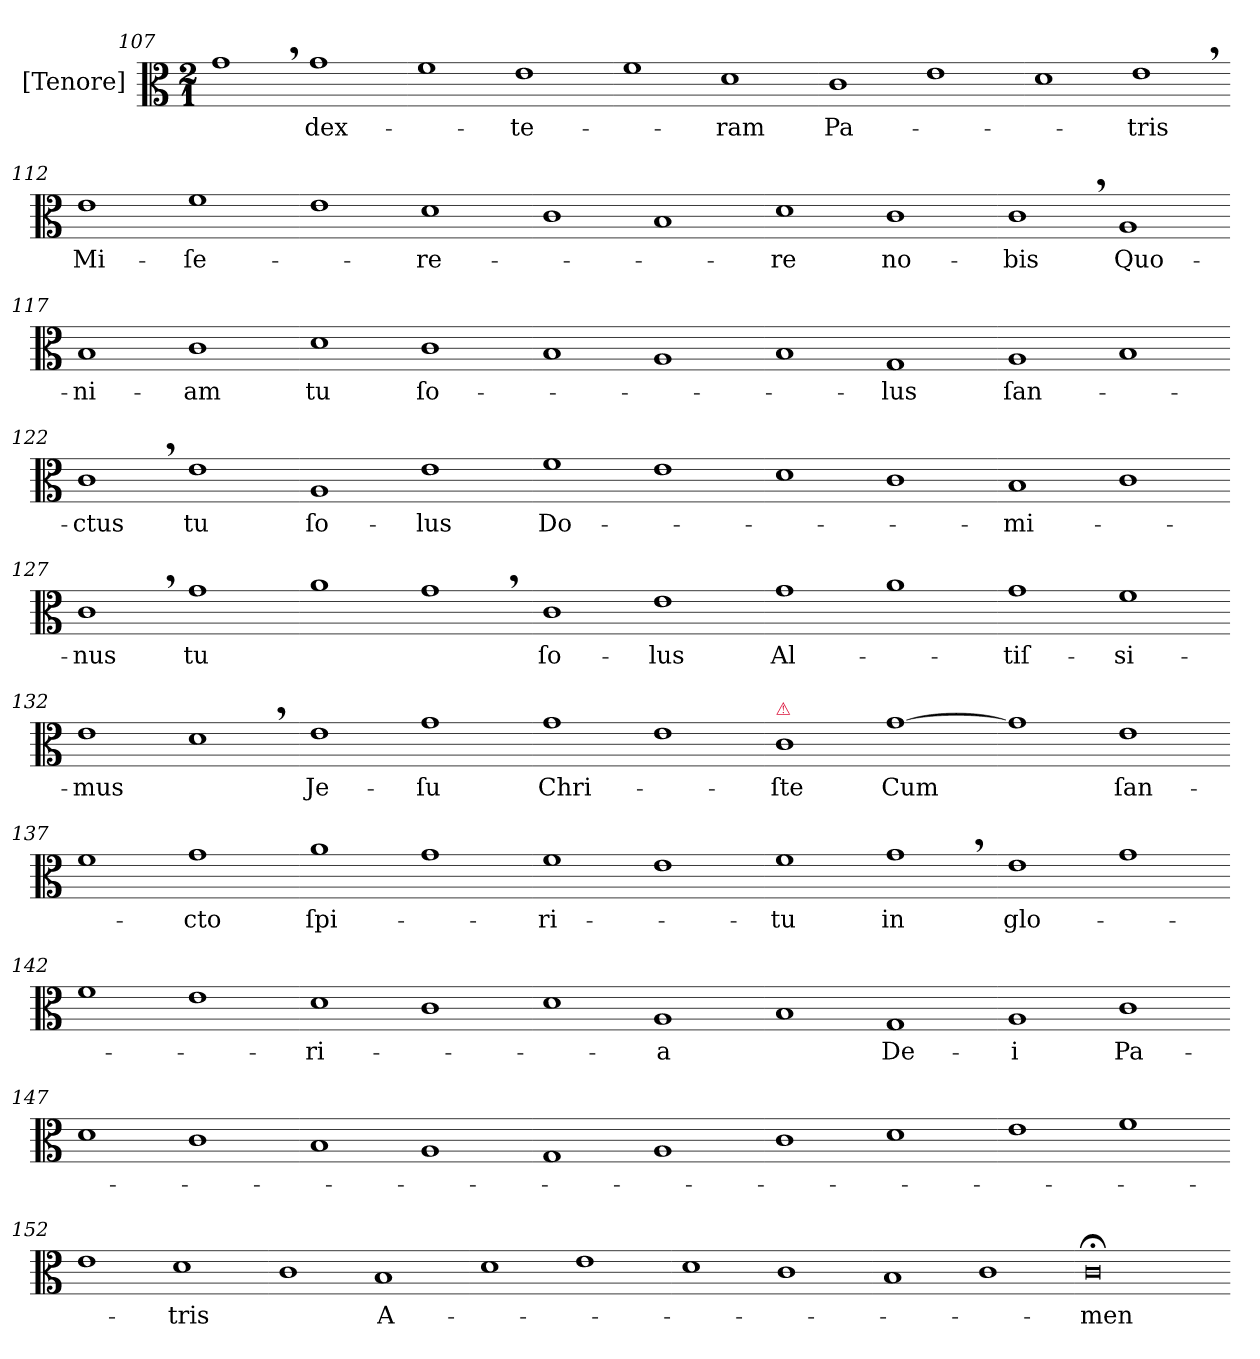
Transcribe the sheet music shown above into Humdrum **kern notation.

**kern	**text
*part1	*part1
*staff1	*staff1
*I"[Tenore]	*
*I'T	*
*clefC3	*
*k[]	*
*M2/1	*
=107	=107
1g,<	.
1g	dex-
=108-	=108-
1f	.
1e	-te-
=109-	=109-
1f	.
1d	-ram
=110-	=110-
1c	Pa-
1e	.
=111-	=111-
1d	.
1e,<	-tris
=112-	=112-
1e	Mi-
1f	-ſe-
=113-	=113-
1e	.
1d	-re-
=114-	=114-
1c	.
1B	.
=115-	=115-
1d	-re
1c	no-
=116-	=116-
1c,<	-bis
1A	Quo-
=117-	=117-
1B	-ni-
1c	-am
=118-	=118-
1d	tu
1c	ſo-
=119-	=119-
1B	.
1A	.
=120-	=120-
1B	.
1G	-lus
=121-	=121-
1A	ſan-
1B	.
=122-	=122-
1c,<	-ctus
1e	tu
=123-	=123-
1A	ſo-
1e	-lus
=124-	=124-
1f	Do-
1e	.
=125-	=125-
1d	.
1c	.
=126-	=126-
1B	-mi-
1c	.
=127-	=127-
1c,<	-nus
1g	tu
=128-	=128-
1a	.
1g,<	.
=129-	=129-
1c	ſo-
1e	-lus
=130-	=130-
1g	Al-
1a	.
=131-	=131-
1g	-tiſ-
1f	-si-
=132-	=132-
1e	-mus
1d,<	.
=133-	=133-
1e	Je-
1g	-ſu
=134-	=134-
1g	Chri-
1e	.
=135-	=135-
!LO:TX:a:color=crimson:t=⚠	!
1c	-ſte
[1g	Cum
=136-	=136-
1g]	.
1e	ſan-
=137-	=137-
1f	.
1g	-cto
=138-	=138-
1a	ſpi-
1g	.
=139-	=139-
1f	-ri-
1e	.
=140-	=140-
1f	-tu
1g,<	in
=141-	=141-
1e	glo-
1g	.
=142-	=142-
1f	.
1e	.
=143-	=143-
1d	-ri-
1c	.
=144-	=144-
1d	.
1A	-a
=145-	=145-
1B	.
1G	De-
=146-	=146-
1A	-i
1c	Pa-
=147-	=147-
1d	.
1c	.
=148-	=148-
1B	.
1A	.
=149-	=149-
1G	.
1A	.
=150-	=150-
1c	.
1d	.
=151-	=151-
1e	.
1f	.
=152-	=152-
1e	.
1d	-tris
=153-	=153-
1c	.
1B	A-
=154-	=154-
1d	.
1e	.
=155-	=155-
1d	.
1c	.
=156-	=156-
1B	.
1c	.
=157-	=157-
0c;<;	-men
=-	=-
*-	*-
